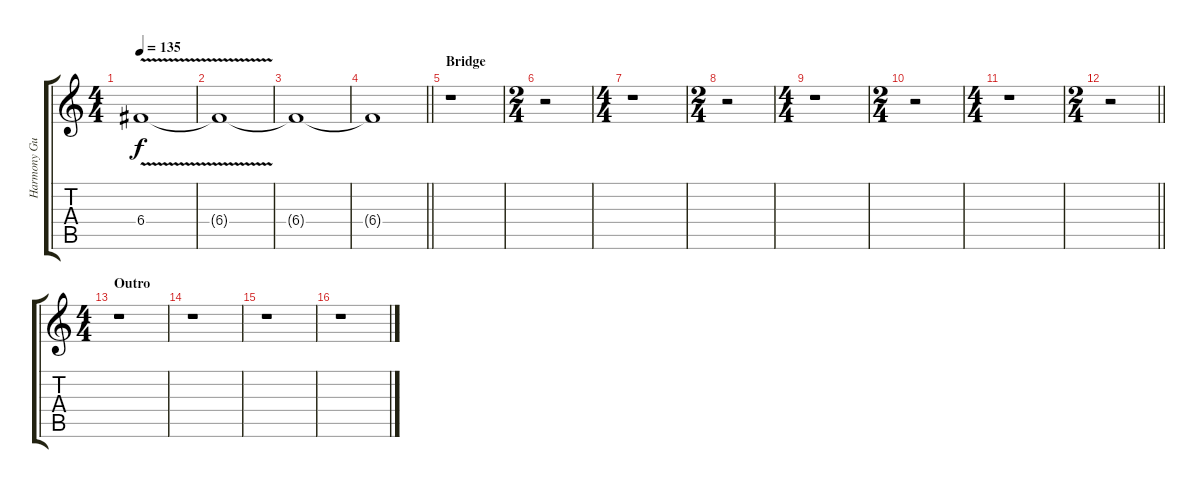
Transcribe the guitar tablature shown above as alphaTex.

\track ("Harmony Guitar" "Harmony Gu") {instrument overdrivenguitar}
\staff {score tabs}
\tuning (D4 A3 F3 C3 G2 D2) {hide}
\ts (4 4)
\tempo 135
\clef g2
\ks c
6.4{v}.1{dy f} |
6.4{t}.1 |
6.4{t}.1 |
\barLineRight lightlight
6.4{t}.1 |
\section ("" "Bridge")
r.1 |
\ts (2 4)
r.2 |
\ts (4 4)
r.1 |
\ts (2 4)
r.2 |
\ts (4 4)
r.1 |
\ts (2 4)
r.2 |
\ts (4 4)
r.1 |
\ts (2 4)
\barLineRight lightlight
r.2 |
\ts (4 4)
\section ("" "Outro")
r.1 |
r.1 |
r.1 |
r.1
